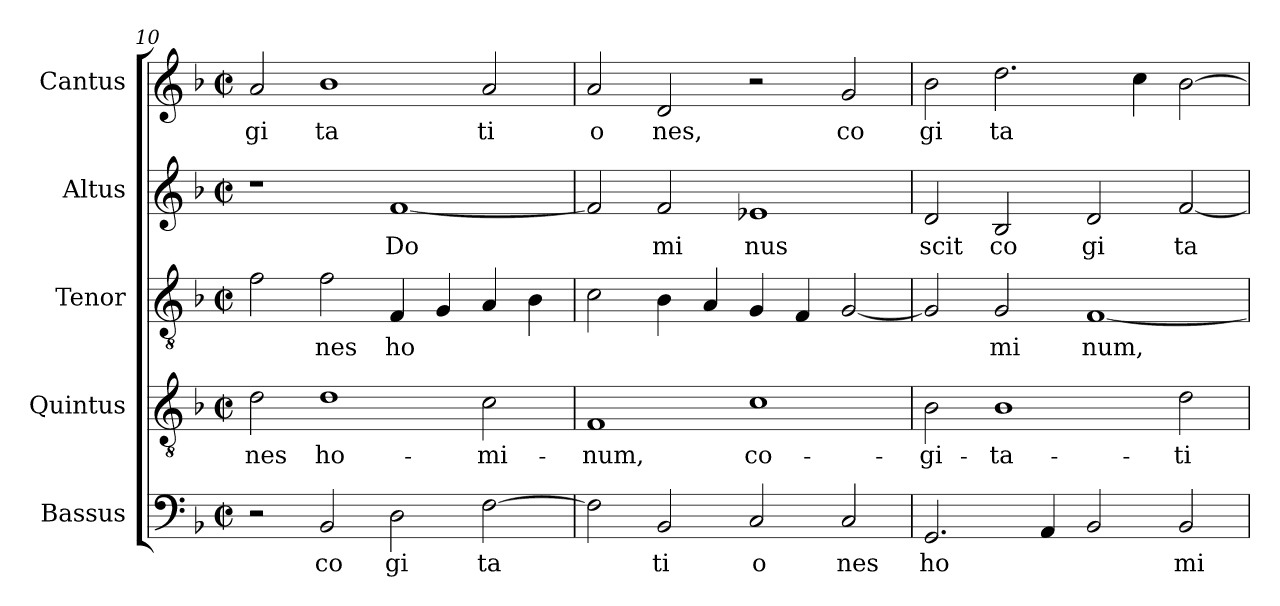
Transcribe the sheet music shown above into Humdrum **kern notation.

**kern	**text	**kern	**text	**kern	**text	**kern	**text	**kern	**text
*part5	*part5	*part4	*part4	*part3	*part3	*part2	*part2	*part1	*part1
*staff5	*staff5	*staff4	*staff4	*staff3	*staff3	*staff2	*staff2	*staff1	*staff1
*I"Bassus	*	*I"Quintus	*	*I"Tenor	*	*I"Altus	*	*I"Cantus	*
*clefF4	*	*clefGv2	*	*clefGv2	*	*clefG2	*	*clefG2	*
*k[b-]	*	*k[b-]	*	*k[b-]	*	*k[b-]	*	*k[b-]	*
*F:	*	*F:	*	*F:	*	*F:	*	*F:	*
*M2/2	*	*M2/2	*	*M2/2	*	*M2/2	*	*M2/2	*
*met(c|)	*	*met(c|)	*	*met(c|)	*	*met(c|)	*	*met(c|)	*
=10	=10	=10	=10	=10	=10	=10	=10	=10	=10
!	!	!	!LO:LY:b:cj	!	!LO:LY:b:cj	!	!	!	!LO:LY:b:cj
2r	.	2d\	-nes	2f\	.	1r	.	2a/	gi
!	!LO:LY:b:cj	!	!LO:LY:b:cj	!	!LO:LY:b:cj	!	!	!	!LO:LY:b:cj
2BB-/	co	1d	ho-	2f\	nes	.	.	1b-	ta
!	!LO:LY:b:cj	!	!	!	!LO:LY:b:cj	!	!LO:LY:b:cj	!	!
2D\	gi	.	.	4F/	ho	[<1f	Do-	.	.
!	!	!	!	!	!LO:LY:b:cj	!	!	!	!
.	.	.	.	4G/	.	.	.	.	.
!	!LO:LY:b:cj	!	!LO:LY:b:cj	!	!LO:LY:b:cj	!	!	!	!LO:LY:b:cj
[<2F\	ta	2c\	-mi-	4A/	.	.	.	2a/	ti
!	!	!	!	!	!LO:LY:b:cj	!	!	!	!
.	.	.	.	4B-\	.	.	.	.	.
!!LO:PB:g=z
=11	=11	=11	=11	=11	=11	=11	=11	=11	=11
!	!LO:LY:b:cj	!	!LO:LY:b:cj	!	!LO:LY:b:cj	!	!LO:LY:b:cj	!	!LO:LY:b:cj
2F\]	.	1F	-num,	2c\	.	2f/]	--	2a/	o
!	!LO:LY:b:cj	!	!	!	!LO:LY:b:cj	!	!LO:LY:b:cj	!	!LO:LY:b:cj
2BB-/	ti	.	.	4B-\	.	2f/	-mi	2d/	nes,
!	!	!	!	!	!LO:LY:b:cj	!	!	!	!
.	.	.	.	4A/	.	.	.	.	.
!	!LO:LY:b:cj	!	!LO:LY:b:cj	!	!LO:LY:b:cj	!	!LO:LY:b:cj	!	!
2C/	o	1c	co-	4G/	.	1e-X	nus	2r	.
!	!	!	!	!	!LO:LY:b:cj	!	!	!	!
.	.	.	.	4F/	.	.	.	.	.
!	!LO:LY:b:cj	!	!	!	!LO:LY:b:cj	!	!	!	!LO:LY:b:cj
2C/	nes	.	.	[<2G/	.	.	.	2g/	co
=12	=12	=12	=12	=12	=12	=12	=12	=12	=12
!	!LO:LY:b:cj	!	!LO:LY:b:cj	!	!LO:LY:b:cj	!	!LO:LY:b:cj	!	!LO:LY:b:cj
2.GG/	ho	2B-\	-gi-	2G/]	.	2d/	scit	2b-\	gi
!	!	!	!LO:LY:b:cj	!	!LO:LY:b:cj	!	!LO:LY:b:cj	!	!LO:LY:b:cj
.	.	1B-	-ta-	2G/	mi	2B-/	co	2.dd\	ta
!	!LO:LY:b:cj	!	!	!	!	!	!	!	!
4AA/	.	.	.	.	.	.	.	.	.
!	!LO:LY:b:cj	!	!	!	!LO:LY:b:cj	!	!LO:LY:b:cj	!	!
2BB-/	.	.	.	[<1F	num,	2d/	gi	.	.
!	!	!	!	!	!	!	!	!	!LO:LY:b:cj
.	.	.	.	.	.	.	.	4cc\	.
!	!LO:LY:b:cj	!	!LO:LY:b:cj	!	!	!	!LO:LY:b:cj	!	!LO:LY:b:cj
2BB-/	mi	2d\	-ti-	.	.	[<2f/	ta	[>2b-\	.
=	=	=	=	=	=	=	=	=	=
*-	*-	*-	*-	*-	*-	*-	*-	*-	*-
